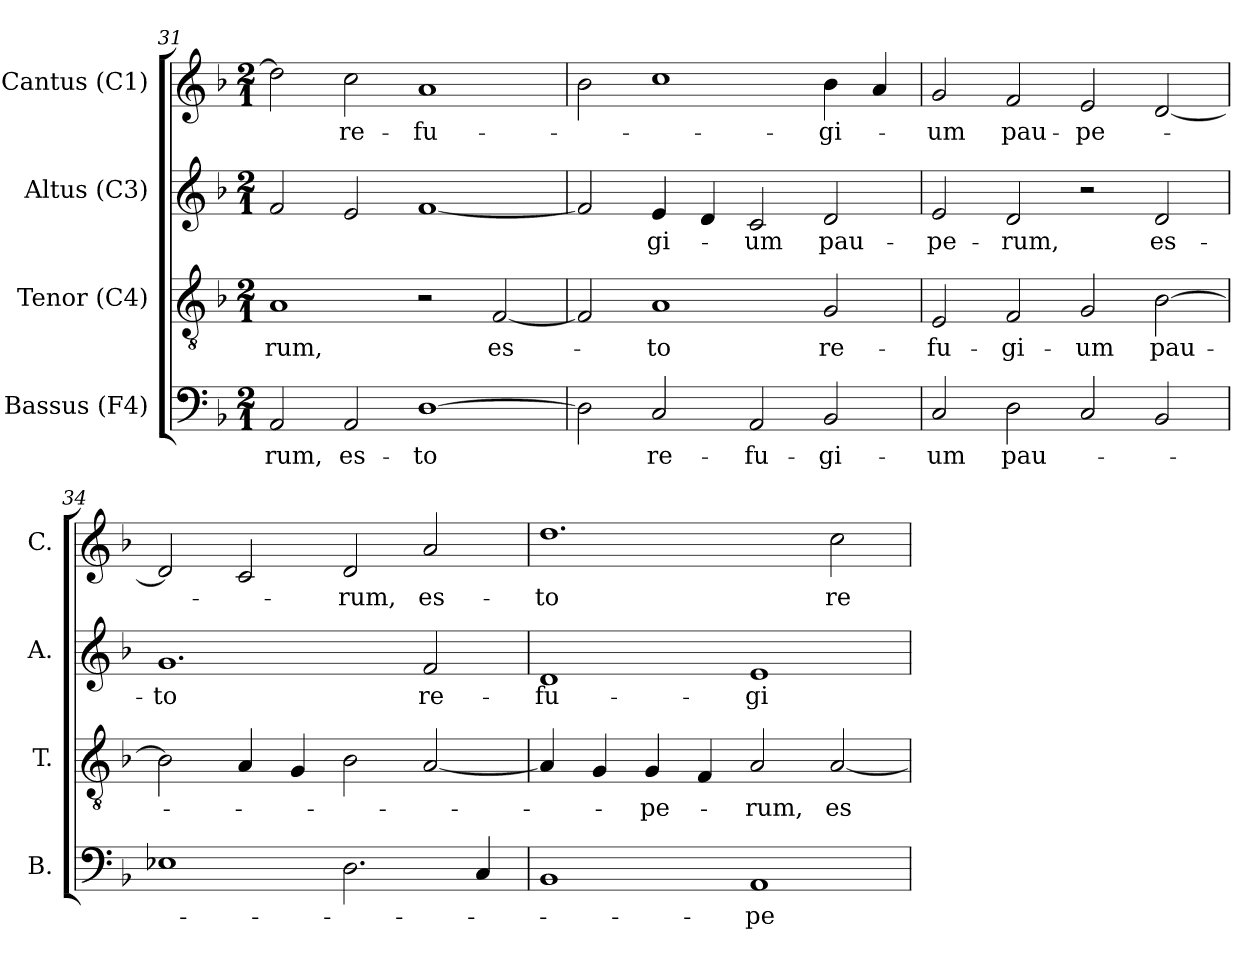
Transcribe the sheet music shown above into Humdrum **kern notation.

**kern	**text	**kern	**text	**kern	**text	**kern	**text
*part4	*part4	*part3	*part3	*part2	*part2	*part1	*part1
*staff4	*staff4	*staff3	*staff3	*staff2	*staff2	*staff1	*staff1
*I"Bassus (F4)	*	*I"Tenor (C4)	*	*I"Altus (C3)	*	*I"Cantus (C1)	*
*I'B.	*	*I'T.	*	*I'A.	*	*I'C.	*
*clefF4	*	*clefGv2	*	*clefG2	*	*clefG2	*
*	*	*ITrd7c12	*	*ITrd7c12	*	*ITrd7c12	*
*k[b-]	*	*k[b-]	*	*k[b-]	*	*k[b-]	*
*F:	*	*F:	*	*F:	*	*F:	*
*M2/1	*	*M2/1	*	*M2/1	*	*M2/1	*
=31	=31	=31	=31	=31	=31	=31	=31
!	!LO:LY:b:color=#000000	!	!	!	!	!	!
!	!	!	!LO:LY:b:color=#000000	!	!	!	!
2AAi/	-rum,	1AAi	-rum,	2Fi/	.	2di\]	.
!	!LO:LY:b:color=#000000	!	!	!	!	!	!
!	!	!	!	!	!	!	!LO:LY:b:color=#000000
2AAi/	es-	.	.	2Ei/	.	2ci\	re-
!	!LO:LY:b:color=#000000	!	!	!	!	!	!
!	!	!	!	!	!	!	!LO:LY:b:color=#000000
[1Di	-to	2r	.	[1Fi	.	1Ai	-fu-
!	!	!	!LO:LY:b:color=#000000	!	!	!	!
.	.	[2FFi/	es-	.	.	.	.
=32	=32	=32	=32	=32	=32	=32	=32
2Di\]	.	2FFi/]	.	2Fi/]	.	2B-i\	.
!	!LO:LY:b:color=#000000	!	!	!	!	!	!
!	!	!	!LO:LY:b:color=#000000	!	!	!	!
!	!	!	!	!	!LO:LY:b:color=#000000	!	!
2Ci/	re-	1AAi	-to	4Ei/	-gi-	1ci	.
.	.	.	.	4Di/	.	.	.
!	!LO:LY:b:color=#000000	!	!	!	!	!	!
!	!	!	!	!	!LO:LY:b:color=#000000	!	!
2AAi/	-fu-	.	.	2Ci/	-um	.	.
!	!LO:LY:b:color=#000000	!	!	!	!	!	!
!	!	!	!LO:LY:b:color=#000000	!	!	!	!
!	!	!	!	!	!LO:LY:b:color=#000000	!	!
!	!	!	!	!	!	!	!LO:LY:b:color=#000000
2BB-i/	-gi-	2GGi/	re-	2Di/	pau-	4B-i\	-gi-
.	.	.	.	.	.	4Ai/	.
!!LO:LB:g=z
=33	=33	=33	=33	=33	=33	=33	=33
!	!LO:LY:b:color=#000000	!	!	!	!	!	!
!	!	!	!LO:LY:b:color=#000000	!	!	!	!
!	!	!	!	!	!LO:LY:b:color=#000000	!	!
!	!	!	!	!	!	!	!LO:LY:b:color=#000000
2Ci/	-um	2EEi/	-fu-	2Ei/	-pe-	2Gi/	-um
!	!LO:LY:b:color=#000000	!	!	!	!	!	!
!	!	!	!LO:LY:b:color=#000000	!	!	!	!
!	!	!	!	!	!LO:LY:b:color=#000000	!	!
!	!	!	!	!	!	!	!LO:LY:b:color=#000000
2Di\	pau-	2FFi/	-gi-	2Di/	-rum,	2Fi/	pau-
!	!	!	!LO:LY:b:color=#000000	!	!	!	!
!	!	!	!	!	!	!	!LO:LY:b:color=#000000
2Ci/	.	2GGi/	-um	2r	.	2Ei/	-pe-
!	!	!	!LO:LY:b:color=#000000	!	!	!	!
!	!	!	!	!	!LO:LY:b:color=#000000	!	!
2BB-i/	.	[2BB-i\	pau-	2Di/	es-	[2Di/	.
=34	=34	=34	=34	=34	=34	=34	=34
!	!	!	!	!	!LO:LY:b:color=#000000	!	!
1E-Xi	.	2BB-i\]	.	1.Gi	-to	2Di/]	.
.	.	4AAi/	.	.	.	2Ci/	.
.	.	4GGi/	.	.	.	.	.
!	!	!	!	!	!	!	!LO:LY:b:color=#000000
2.Di\	.	2BB-i\	.	.	.	2Di/	-rum,
!	!	!	!	!	!LO:LY:b:color=#000000	!	!
!	!	!	!	!	!	!	!LO:LY:b:color=#000000
.	.	[2AAi/	.	2Fi/	re-	2Ai/	es-
4Ci/	.	.	.	.	.	.	.
=35	=35	=35	=35	=35	=35	=35	=35
!	!	!	!	!	!LO:LY:b:color=#000000	!	!
!	!	!	!	!	!	!	!LO:LY:b:color=#000000
1BB-i	.	4AAi/]	.	1Di	-fu-	1.di	-to
.	.	4GGi/	.	.	.	.	.
!	!	!	!LO:LY:b:color=#000000	!	!	!	!
.	.	4GGi/	-pe-	.	.	.	.
.	.	4FFi/	.	.	.	.	.
!	!LO:LY:b:color=#000000	!	!	!	!	!	!
!	!	!	!LO:LY:b:color=#000000	!	!	!	!
!	!	!	!	!	!LO:LY:b:color=#000000	!	!
1AAi	-pe-	2AAi/	-rum,	1Ei	-gi-	.	.
!	!	!	!LO:LY:b:color=#000000	!	!	!	!
!	!	!	!	!	!	!	!LO:LY:b:color=#000000
.	.	[2AAi/	es-	.	.	2ci\	re-
=	=	=	=	=	=	=	=
*-	*-	*-	*-	*-	*-	*-	*-
